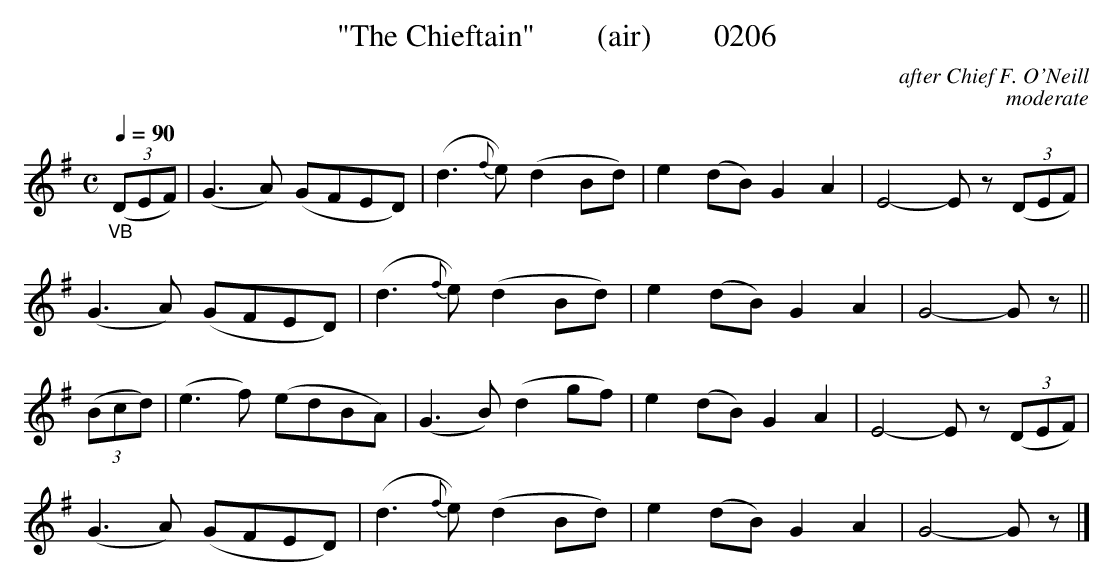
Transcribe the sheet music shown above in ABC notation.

X:1
T:"The Chieftain"        (air)        0206
C:after Chief F. O'Neill
C:moderate
Q:1/4=90
M:C
L:1/8
K:G
"_VB"(3(DEF)|(G3A) (GFED)|(d3{f}e) (d2Bd)|e2(dB) G2A2|E4-E z (3(DEF)|
(G3A) (GFED)|(d3{f}e) (d2Bd)|e2(dB) G2A2|G4-G z||
(3(Bcd)|(e3f) (edBA)|(G3B) (d2gf)|e2(dB) G2A2|E4-E z (3(DEF)|
(G3A) (GFED)|(d3{f}e) (d2Bd)|e2(dB) G2A2|G4-G z|]
